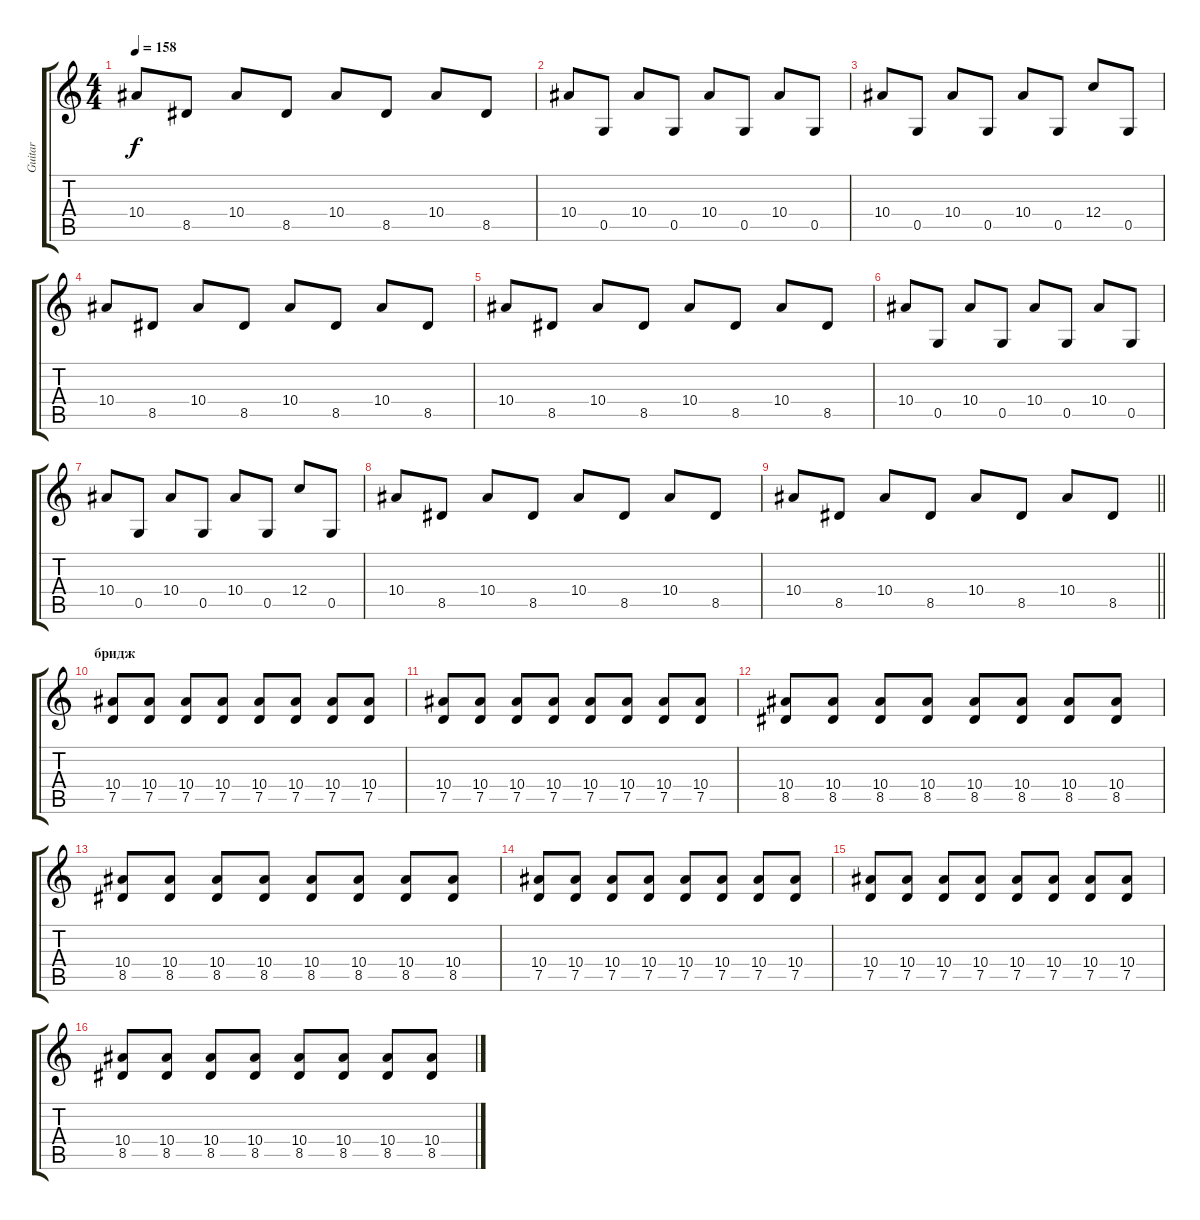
\track ("Guitar" "Guitar") {instrument distortionguitar}
\staff {score tabs}
\tuning (D4 A3 F3 C3 G2 C2) {hide}
\ts (4 4)
\tempo 158
\clef g2
\ks c
10.4.8{dy f} 8.5.8 10.4.8 8.5.8 10.4.8 8.5.8 10.4.8 8.5.8 |
10.4.8 0.5.8 10.4.8 0.5.8 10.4.8 0.5.8 10.4.8 0.5.8 |
10.4.8 0.5.8 10.4.8 0.5.8 10.4.8 0.5.8 12.4.8 0.5.8 |
10.4.8 8.5.8 10.4.8 8.5.8 10.4.8 8.5.8 10.4.8 8.5.8 |
10.4.8 8.5.8 10.4.8 8.5.8 10.4.8 8.5.8 10.4.8 8.5.8 |
10.4.8 0.5.8 10.4.8 0.5.8 10.4.8 0.5.8 10.4.8 0.5.8 |
10.4.8 0.5.8 10.4.8 0.5.8 10.4.8 0.5.8 12.4.8 0.5.8 |
10.4.8 8.5.8 10.4.8 8.5.8 10.4.8 8.5.8 10.4.8 8.5.8 |
\barLineRight lightlight
10.4.8 8.5.8 10.4.8 8.5.8 10.4.8 8.5.8 10.4.8 8.5.8 |
\section ("" "бридж")
(10.4 7.5).8 (10.4 7.5).8 (10.4 7.5).8 (10.4 7.5).8 (10.4 7.5).8 (10.4 7.5).8 (10.4 7.5).8 (10.4 7.5).8 |
(10.4 7.5).8 (10.4 7.5).8 (10.4 7.5).8 (10.4 7.5).8 (10.4 7.5).8 (10.4 7.5).8 (10.4 7.5).8 (10.4 7.5).8 |
(10.4 8.5).8 (10.4 8.5).8 (10.4 8.5).8 (10.4 8.5).8 (10.4 8.5).8 (10.4 8.5).8 (10.4 8.5).8 (10.4 8.5).8 |
(10.4 8.5).8 (10.4 8.5).8 (10.4 8.5).8 (10.4 8.5).8 (10.4 8.5).8 (10.4 8.5).8 (10.4 8.5).8 (10.4 8.5).8 |
(10.4 7.5).8 (10.4 7.5).8 (10.4 7.5).8 (10.4 7.5).8 (10.4 7.5).8 (10.4 7.5).8 (10.4 7.5).8 (10.4 7.5).8 |
(10.4 7.5).8 (10.4 7.5).8 (10.4 7.5).8 (10.4 7.5).8 (10.4 7.5).8 (10.4 7.5).8 (10.4 7.5).8 (10.4 7.5).8 |
(10.4 8.5).8 (10.4 8.5).8 (10.4 8.5).8 (10.4 8.5).8 (10.4 8.5).8 (10.4 8.5).8 (10.4 8.5).8 (10.4 8.5).8
